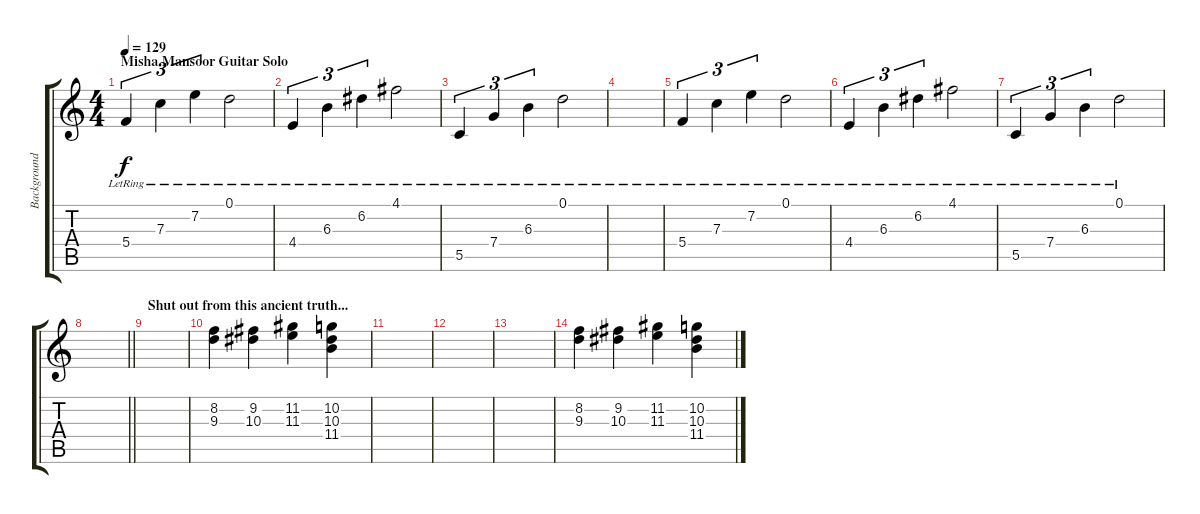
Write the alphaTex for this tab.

\track ("Background Guitar" "Background") {instrument electricguitarclean}
\staff {score tabs}
\tuning (D4 A3 F3 C3 G2 C2) {hide}
\ts (4 4)
\section ("" "Misha Mansoor Guitar Solo")
\tempo 129
\clef g2
\ks c
5.4{lr}.4{tu (3 2) dy f} 7.3{lr}.4{tu (3 2)} 7.2{lr}.4{tu (3 2)} 0.1{lr}.2 |
4.4{lr}.4{tu (3 2)} 6.3{lr}.4{tu (3 2)} 6.2{lr}.4{tu (3 2)} 4.1{lr}.2 |
5.5{lr}.4{tu (3 2)} 7.4{lr}.4{tu (3 2)} 6.3{lr}.4{tu (3 2)} 0.1{lr}.2 |
|
5.4{lr}.4{tu (3 2)} 7.3{lr}.4{tu (3 2)} 7.2{lr}.4{tu (3 2)} 0.1{lr}.2 |
4.4{lr}.4{tu (3 2)} 6.3{lr}.4{tu (3 2)} 6.2{lr}.4{tu (3 2)} 4.1{lr}.2 |
5.5{lr}.4{tu (3 2)} 7.4{lr}.4{tu (3 2)} 6.3{lr}.4{tu (3 2)} 0.1{lr}.2 |
\barLineRight lightlight
|
\section ("" "Shut out from this ancient truth...")
|
(8.2 9.3).4{volume 10 instrument distortionguitar} (9.2 10.3).4 (11.2 11.3).4 (10.2 10.3 11.4).4 |
|
|
|
(8.2 9.3).4 (9.2 10.3).4 (11.2 11.3).4 (10.2 10.3 11.4).4
